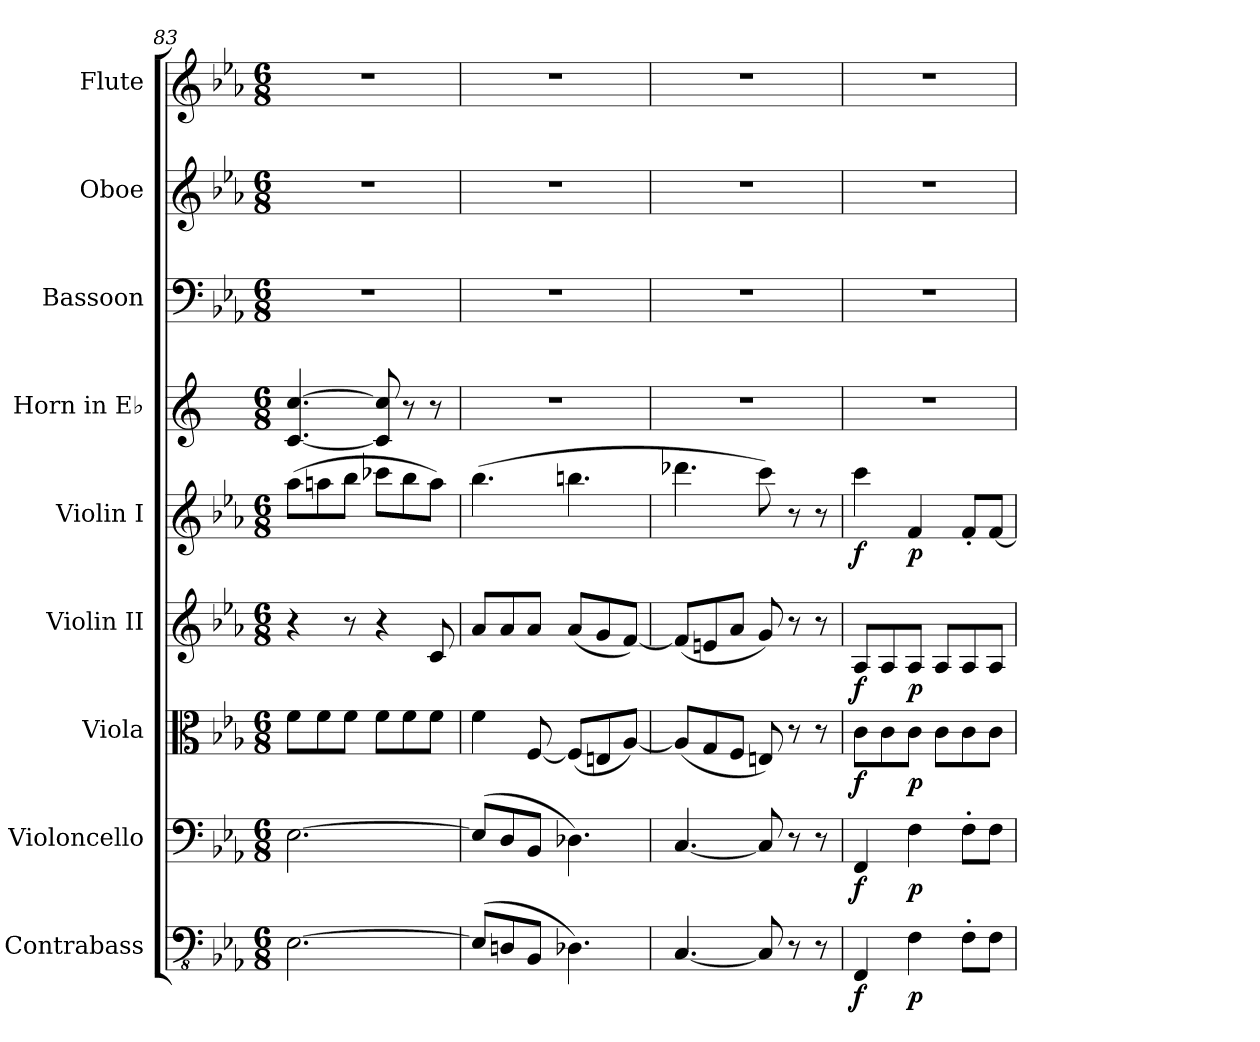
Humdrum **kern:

**kern	**dynam	**kern	**dynam	**kern	**dynam	**kern	**dynam	**kern	**dynam	**kern	**kern	**kern	**kern
*part9	*part9	*part8	*part8	*part7	*part7	*part6	*part6	*part5	*part5	*part4	*part3	*part2	*part1
*staff9	*staff9	*staff8	*staff8	*staff7	*staff7	*staff6	*staff6	*staff5	*staff5	*staff4	*staff3	*staff2	*staff1
*I"Contrabass	*	*I"Violoncello	*	*I"Viola	*	*I"Violin II	*	*I"Violin I	*	*I"Horn in E♭	*I"Bassoon	*I"Oboe	*I"Flute
*	*	*	*	*	*	*	*	*	*	*I'Hn	*I'Bsn	*I'Ob	*I'Fl
*clefFv4	*	*clefF4	*	*clefC3	*	*clefG2	*	*clefG2	*	*clefG2	*clefF4	*clefG2	*clefG2
*	*	*	*	*	*	*	*	*	*	*ITrd5c9	*	*	*
*k[b-e-a-]	*	*k[b-e-a-]	*	*k[b-e-a-]	*	*k[b-e-a-]	*	*k[b-e-a-]	*	*k[b-e-a-]	*k[b-e-a-]	*k[b-e-a-]	*k[b-e-a-]
*M6/8	*	*M6/8	*	*M6/8	*	*M6/8	*	*M6/8	*	*M6/8	*M6/8	*M6/8	*M6/8
=83	=83	=83	=83	=83	=83	=83	=83	=83	=83	=83	=83	=83	=83
[2.EE-\	.	[2.E-\	.	8f\L	.	4r	.	(>8aa-\L	.	[4.E-/ [4.e-/	2.r	2.r	2.r
.	.	.	.	8f\	.	.	.	8aan\	.	.	.	.	.
.	.	.	.	8f\J	.	8r	.	8bb-\J	.	.	.	.	.
.	.	.	.	8f\L	.	4r	.	8ccc-X\L	.	8E-/] 8e-/]	.	.	.
.	.	.	.	8f\	.	.	.	8bb-\	.	8r	.	.	.
.	.	.	.	8f\J	.	8c/	.	8aa\J)	.	8r	.	.	.
=84	=84	=84	=84	=84	=84	=84	=84	=84	=84	=84	=84	=84	=84
(>8EE-/L]	.	(>8E-/L]	.	4f\	.	8a-/L	.	(>4.bb-\	.	2.r	2.r	2.r	2.r
8DDn/	.	8D/	.	.	.	8a-/	.	.	.	.	.	.	.
8BBB-/J	.	8BB-/J	.	[8F/	.	8a-/J	.	.	.	.	.	.	.
4.DD-X\)	.	4.D-X\)	.	(<8F/L]	.	(<8a-/L	.	4.bbn\	.	.	.	.	.
.	.	.	.	8En/	.	8g/	.	.	.	.	.	.	.
.	.	.	.	[8A-/J)	.	[8f/J)	.	.	.	.	.	.	.
=85	=85	=85	=85	=85	=85	=85	=85	=85	=85	=85	=85	=85	=85
[4.CC/	.	[4.C/	.	(<8A-/L]	.	(<8f/L]	.	4.ddd-X\	.	2.r	2.r	2.r	2.r
.	.	.	.	8G/	.	8en/	.	.	.	.	.	.	.
.	.	.	.	8F/J	.	8a-/J	.	.	.	.	.	.	.
8CC/]	.	8C/]	.	8En/)	.	8g/)	.	8ccc\)	.	.	.	.	.
8r	.	8r	.	8r	.	8r	.	8r	.	.	.	.	.
8r	.	8r	.	8r	.	8r	.	8r	.	.	.	.	.
=86	=86	=86	=86	=86	=86	=86	=86	=86	=86	=86	=86	=86	=86
!	!LO:DY:b	!	!LO:DY:b	!	!LO:DY:b	!	!LO:DY:b	!	!LO:DY:b	!	!	!	!
4FFF/	f	4FF/	f	8c\L	f	8A-/L	f	4ccc\	f	2.r	2.r	2.r	2.r
.	.	.	.	8c\	.	8A-/	.	.	.	.	.	.	.
!	!LO:DY:b	!	!LO:DY:b	!	!LO:DY:b	!	!LO:DY:b	!	!LO:DY:b	!	!	!	!
4FF\	p	4F\	p	8c\J	p	8A-/J	p	4f/	p	.	.	.	.
.	.	.	.	8c\L	.	8A-/L	.	.	.	.	.	.	.
8FF'\L	.	8F'\L	.	8c\	.	8A-/	.	8f'/L	.	.	.	.	.
8FF\J	.	8F\J	.	8c\J	.	8A-/J	.	[8f/J	.	.	.	.	.
=	=	=	=	=	=	=	=	=	=	=	=	=	=
*-	*-	*-	*-	*-	*-	*-	*-	*-	*-	*-	*-	*-	*-
